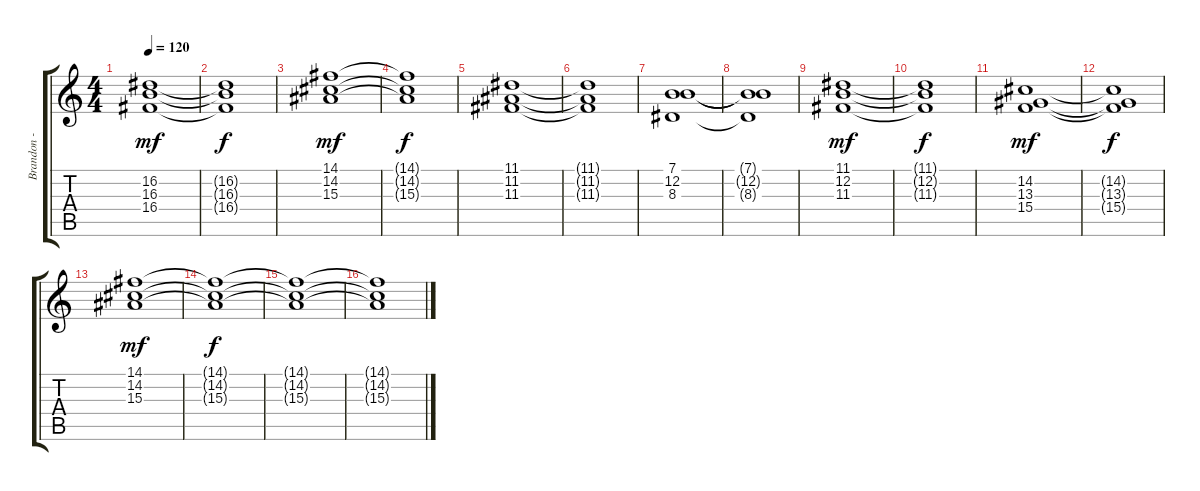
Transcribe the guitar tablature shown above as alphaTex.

\track ("Brandon - Organ" "Brandon - ") {instrument drawbarorgan}
\staff {score tabs}
\tuning (E4 B3 G3 D3 A2 E2) {hide}
\ts (4 4)
\tempo 120
\clef g2
\ks c
(16.2 16.3 16.4).1{dy mf} |
(16.2{t} 16.3{t} 16.4{t}).1{dy f} |
(14.1 14.2 15.3).1{dy mf} |
(14.1{t} 14.2{t} 15.3{t}).1{dy f} |
(11.1 11.2 11.3).1 |
(11.1{t} 11.2{t} 11.3{t}).1 |
(7.1 12.2 8.3).1 |
(7.1{t} 12.2{t} 8.3{t}).1 |
(11.1 12.2 11.3).1{dy mf} |
(11.1{t} 12.2{t} 11.3{t}).1{dy f} |
(14.2 13.3 15.4).1{dy mf} |
(14.2{t} 13.3{t} 15.4{t}).1{dy f} |
(14.1 14.2 15.3).1{dy mf} |
(14.1{t} 14.2{t} 15.3{t}).1{dy f} |
(14.1{t} 14.2{t} 15.3{t}).1 |
(14.1{t} 14.2{t} 15.3{t}).1
